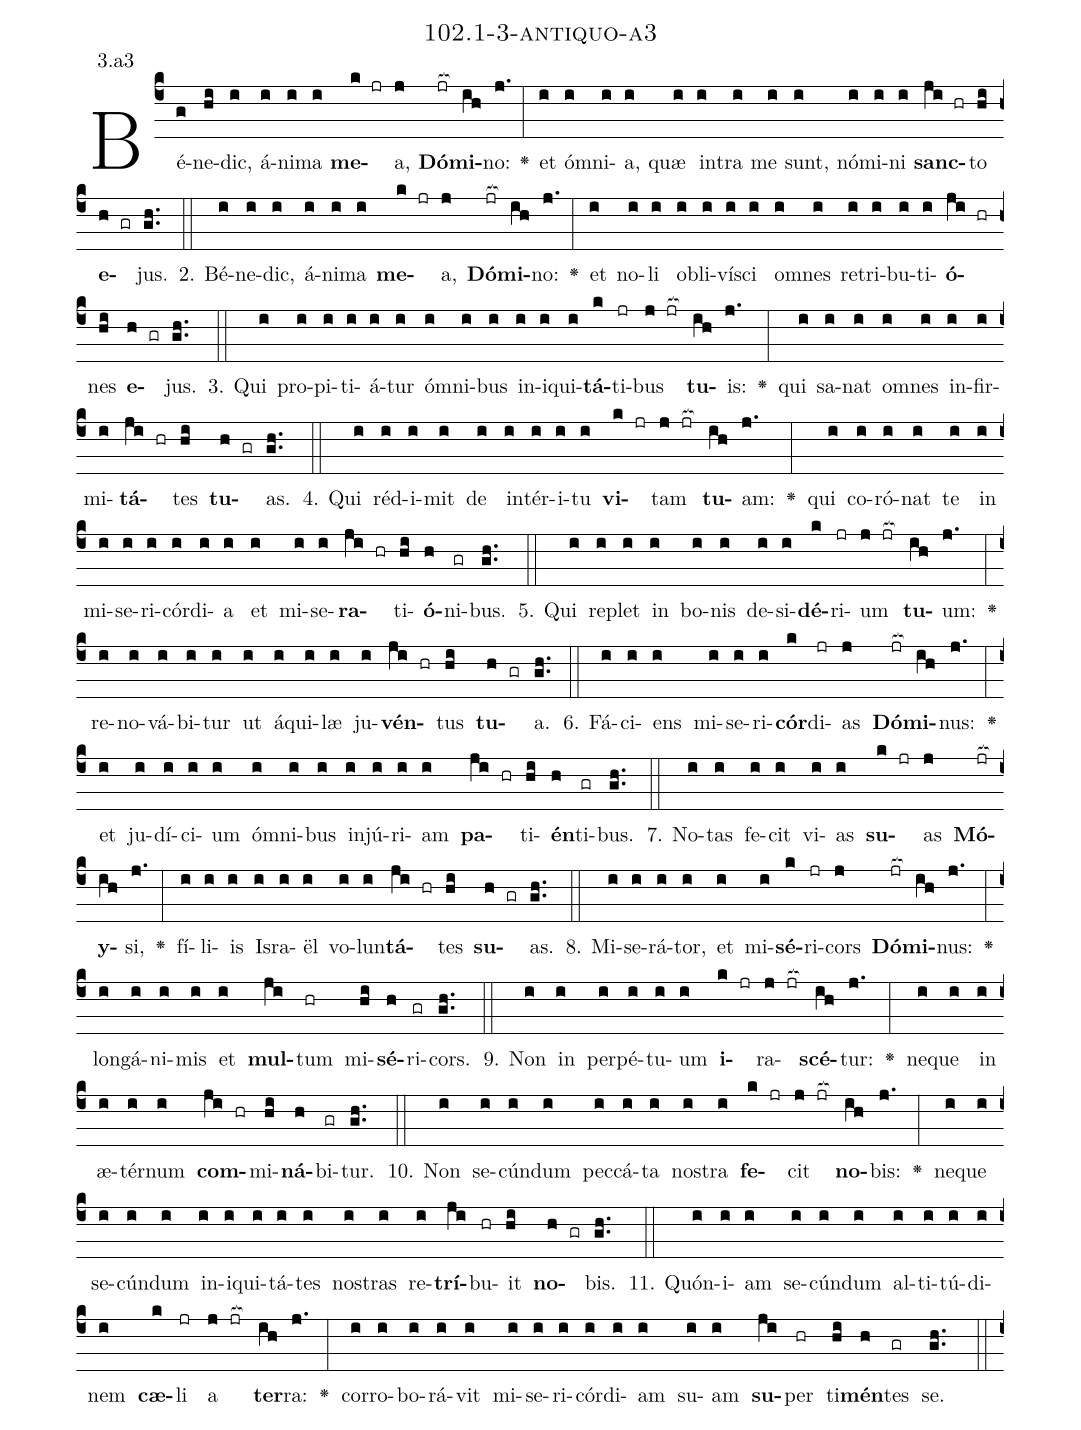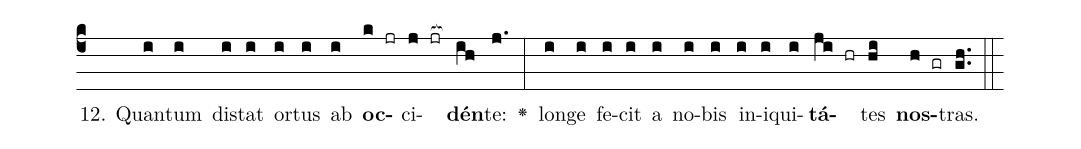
name: 102.1-3-antiquo-a3;
annotation: 3.a3;
%%
(c4)Bé(g)ne(hi)dic,(i) á(i)ni(i)ma(i) <b>me</b>(k jr)a,(j) <b>Dó</b>(jr[ocb:1{])<b>mi</b>(ih[ocb:0}])no:(j.) <v>\greheightstar</v>(:) et(i) óm(i)ni(i)a,(i) quæ(i) in(i)tra(i) me(i) sunt,(i) nó(i)mi(i)ni(i) <b>sanc</b>(ji hr)to(hi) <b>e</b>(h gr)jus.(gh..) (::)
2. Bé(i)ne(i)dic,(i) á(i)ni(i)ma(i) <b>me</b>(k jr)a,(j) <b>Dó</b>(jr[ocb:1{])<b>mi</b>(ih[ocb:0}])no:(j.) <v>\greheightstar</v>(:) et(i) no(i)li(i) ob(i)li(i)ví(i)sci(i) om(i)nes(i) re(i)tri(i)bu(i)ti(i)<b>ó</b>(ji hr)nes(hi) <b>e</b>(h gr)jus.(gh..) (::)
3. Qui(i) pro(i)pi(i)ti(i)á(i)tur(i) óm(i)ni(i)bus(i) in(i)i(i)qui(i)<b>tá</b>(k)ti(jr)bus(j jr[ocb:1{]) <b>tu</b>(ih[ocb:0}])is:(j.) <v>\greheightstar</v>(:) qui(i) sa(i)nat(i) om(i)nes(i) in(i)fir(i)mi(i)<b>tá</b>(ji hr)tes(hi) <b>tu</b>(h gr)as.(gh..) (::)
4. Qui(i) réd(i)i(i)mit(i) de(i) in(i)tér(i)i(i)tu(i) <b>vi</b>(k jr)tam(j jr[ocb:1{]) <b>tu</b>(ih[ocb:0}])am:(j.) <v>\greheightstar</v>(:) qui(i) co(i)ró(i)nat(i) te(i) in(i) mi(i)se(i)ri(i)cór(i)di(i)a(i) et(i) mi(i)se(i)<b>ra</b>(ji hr)ti(hi)<b>ó</b>(h)ni(gr)bus.(gh..) (::)
5. Qui(i) re(i)plet(i) in(i) bo(i)nis(i) de(i)si(i)<b>dé</b>(k)ri(jr)um(j jr[ocb:1{]) <b>tu</b>(ih[ocb:0}])um:(j.) <v>\greheightstar</v>(:) re(i)no(i)vá(i)bi(i)tur(i) ut(i) á(i)qui(i)læ(i) ju(i)<b>vén</b>(ji hr)tus(hi) <b>tu</b>(h gr)a.(gh..) (::)
6. Fá(i)ci(i)ens(i) mi(i)se(i)ri(i)<b>cór</b>(k)di(jr)as(j) <b>Dó</b>(jr[ocb:1{])<b>mi</b>(ih[ocb:0}])nus:(j.) <v>\greheightstar</v>(:) et(i) ju(i)dí(i)ci(i)um(i) óm(i)ni(i)bus(i) in(i)jú(i)ri(i)am(i) <b>pa</b>(ji hr)ti(hi)<b>én</b>(h)ti(gr)bus.(gh..) (::)
7. No(i)tas(i) fe(i)cit(i) vi(i)as(i) <b>su</b>(k jr)as(j) <b>Mó</b>(jr[ocb:1{])<b>y</b>(ih[ocb:0}])si,(j.) <v>\greheightstar</v>(:) fí(i)li(i)is(i) Is(i)ra(i)ël(i) vo(i)lun(i)<b>tá</b>(ji hr)tes(hi) <b>su</b>(h gr)as.(gh..) (::)
8. Mi(i)se(i)rá(i)tor,(i) et(i) mi(i)<b>sé</b>(k)ri(jr)cors(j) <b>Dó</b>(jr[ocb:1{])<b>mi</b>(ih[ocb:0}])nus:(j.) <v>\greheightstar</v>(:) long(i)á(i)ni(i)mis(i) et(i) <b>mul</b>(ji)tum(hr) mi(hi)<b>sé</b>(h)ri(gr)cors.(gh..) (::)
9. Non(i) in(i) per(i)pé(i)tu(i)um(i) <b>i</b>(k jr)ra(j jr[ocb:1{])<b>scé</b>(ih[ocb:0}])tur:(j.) <v>\greheightstar</v>(:) ne(i)que(i) in(i) æ(i)tér(i)num(i) <b>com</b>(ji hr)mi(hi)<b>ná</b>(h)bi(gr)tur.(gh..) (::)
10. Non(i) se(i)cún(i)dum(i) pec(i)cá(i)ta(i) nos(i)tra(i) <b>fe</b>(k jr)cit(j jr[ocb:1{]) <b>no</b>(ih[ocb:0}])bis:(j.) <v>\greheightstar</v>(:) ne(i)que(i) se(i)cún(i)dum(i) in(i)i(i)qui(i)tá(i)tes(i) nos(i)tras(i) re(i)<b>trí</b>(ji)bu(hr)it(hi) <b>no</b>(h gr)bis.(gh..) (::)
11. Quón(i)i(i)am(i) se(i)cún(i)dum(i) al(i)ti(i)tú(i)di(i)nem(i) <b>cæ</b>(k)li(jr) a(j jr[ocb:1{]) <b>ter</b>(ih[ocb:0}])ra:(j.) <v>\greheightstar</v>(:) cor(i)ro(i)bo(i)rá(i)vit(i) mi(i)se(i)ri(i)cór(i)di(i)am(i) su(i)am(i) <b>su</b>(ji)per(hr) ti(hi)<b>mén</b>(h)tes(gr) se.(gh..) (::)
12. Quan(i)tum(i) di(i)stat(i) or(i)tus(i) ab(i) <b>oc</b>(k jr)ci(j jr[ocb:1{])<b>dén</b>(ih[ocb:0}])te:(j.) <v>\greheightstar</v>(:) lon(i)ge(i) fe(i)cit(i) a(i) no(i)bis(i) in(i)i(i)qui(i)<b>tá</b>(ji hr)tes(hi) <b>nos</b>(h gr)tras.(gh..) (::)
